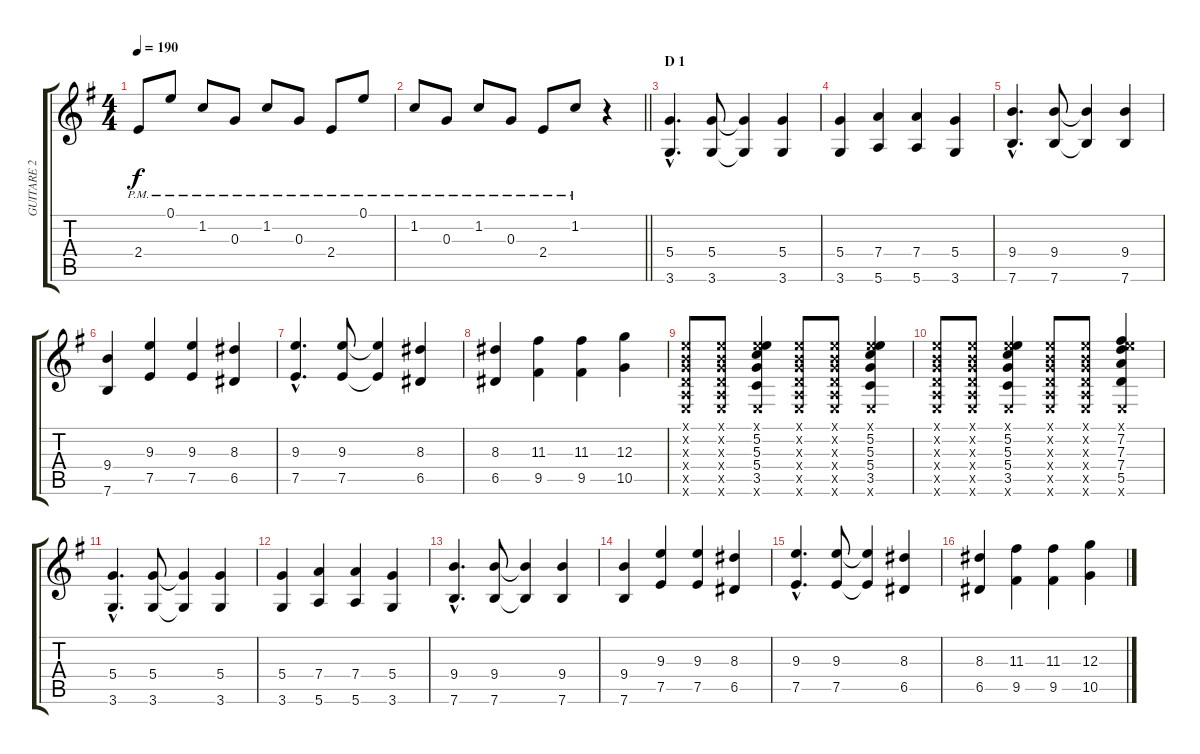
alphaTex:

\track ("GUITARE 2" "GUITARE 2") {instrument distortionguitar}
\staff {score tabs}
\tuning (E4 B3 G3 D3 A2 E2) {hide}
\ts (4 4)
\tempo 190
\clef g2
\ks g
2.4{pm}.8{dy f} 0.1{pm}.8 1.2{pm}.8 0.3{pm}.8 1.2{pm}.8 0.3{pm}.8 2.4{pm}.8 0.1{pm}.8 |
\barLineRight lightlight
1.2{pm}.8 0.3{pm}.8 1.2{pm}.8 0.3{pm}.8 2.4{pm}.8 1.2{pm}.8 r.4{volume 11 balance 8} |
\section ("" "D 1")
(5.4{hac} 3.6{hac}).4{d} (5.4 3.6).8 (5.4{t} 3.6{t}).4 (5.4 3.6).4 |
(5.4 3.6).4 (7.4 5.6).4 (7.4 5.6).4 (5.4 3.6).4 |
(9.4{hac} 7.6{hac}).4{d} (9.4 7.6).8 (9.4{t} 7.6{t}).4 (9.4 7.6).4 |
(9.4 7.6).4 (9.3 7.5).4 (9.3 7.5).4 (8.3 6.5).4 |
(9.3{hac} 7.5{hac}).4{d} (9.3 7.5).8 (9.3{t} 7.5{t}).4 (8.3 6.5).4 |
(8.3 6.5).4 (11.3 9.5).4 (11.3 9.5).4 (12.3 10.5).4 |
(0.1{x} 0.2{x} 0.3{x} 0.4{x} 0.5{x} 0.6{x}).8 (0.1{x} 0.2{x} 0.3{x} 0.4{x} 0.5{x} 0.6{x}).8 (0.1{x} 5.2 5.3 5.4 3.5 0.6{x}).4 (0.1{x} 0.2{x} 0.3{x} 0.4{x} 0.5{x} 0.6{x}).8 (0.1{x} 0.2{x} 0.3{x} 0.4{x} 0.5{x} 0.6{x}).8 (0.1{x} 5.2 5.3 5.4 3.5 0.6{x}).4 |
(0.1{x} 0.2{x} 0.3{x} 0.4{x} 0.5{x} 0.6{x}).8 (0.1{x} 0.2{x} 0.3{x} 0.4{x} 0.5{x} 0.6{x}).8 (0.1{x} 5.2 5.3 5.4 3.5 0.6{x}).4 (0.1{x} 0.2{x} 0.3{x} 0.4{x} 0.5{x} 0.6{x}).8 (0.1{x} 0.2{x} 0.3{x} 0.4{x} 0.5{x} 0.6{x}).8 (0.1{x} 7.2 7.3 7.4 5.5 0.6{x}).4 |
(5.4{hac} 3.6{hac}).4{d} (5.4 3.6).8 (5.4{t} 3.6{t}).4 (5.4 3.6).4 |
(5.4 3.6).4 (7.4 5.6).4 (7.4 5.6).4 (5.4 3.6).4 |
(9.4{hac} 7.6{hac}).4{d} (9.4 7.6).8 (9.4{t} 7.6{t}).4 (9.4 7.6).4 |
(9.4 7.6).4 (9.3 7.5).4 (9.3 7.5).4 (8.3 6.5).4 |
(9.3{hac} 7.5{hac}).4{d} (9.3 7.5).8 (9.3{t} 7.5{t}).4 (8.3 6.5).4 |
(8.3 6.5).4 (11.3 9.5).4 (11.3 9.5).4 (12.3 10.5).4
